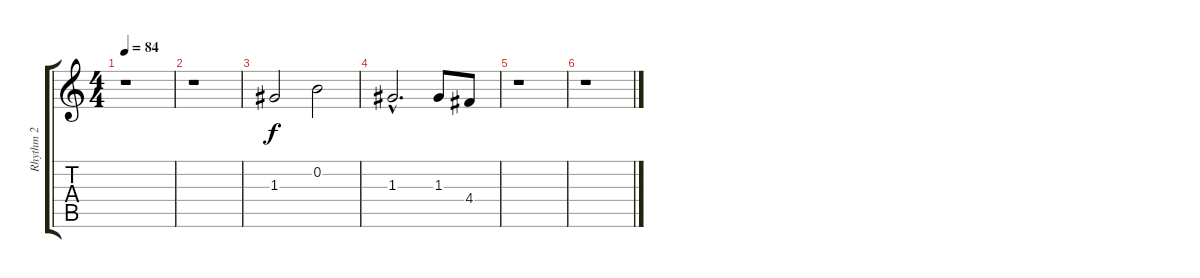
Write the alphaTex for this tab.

\track ("Rhythm 2" "Rhythm 2") {instrument electricguitarclean}
\staff {score tabs}
\tuning (E4 B3 G3 D3 A2 E2) {hide}
\ts (4 4)
\tempo 84
\clef g2
\ks c
r.1{dy f} |
r.1 |
1.3.2 0.2.2 |
1.3{hac}.2{d} 1.3.8 4.4.8 |
r.1 |
r.1
